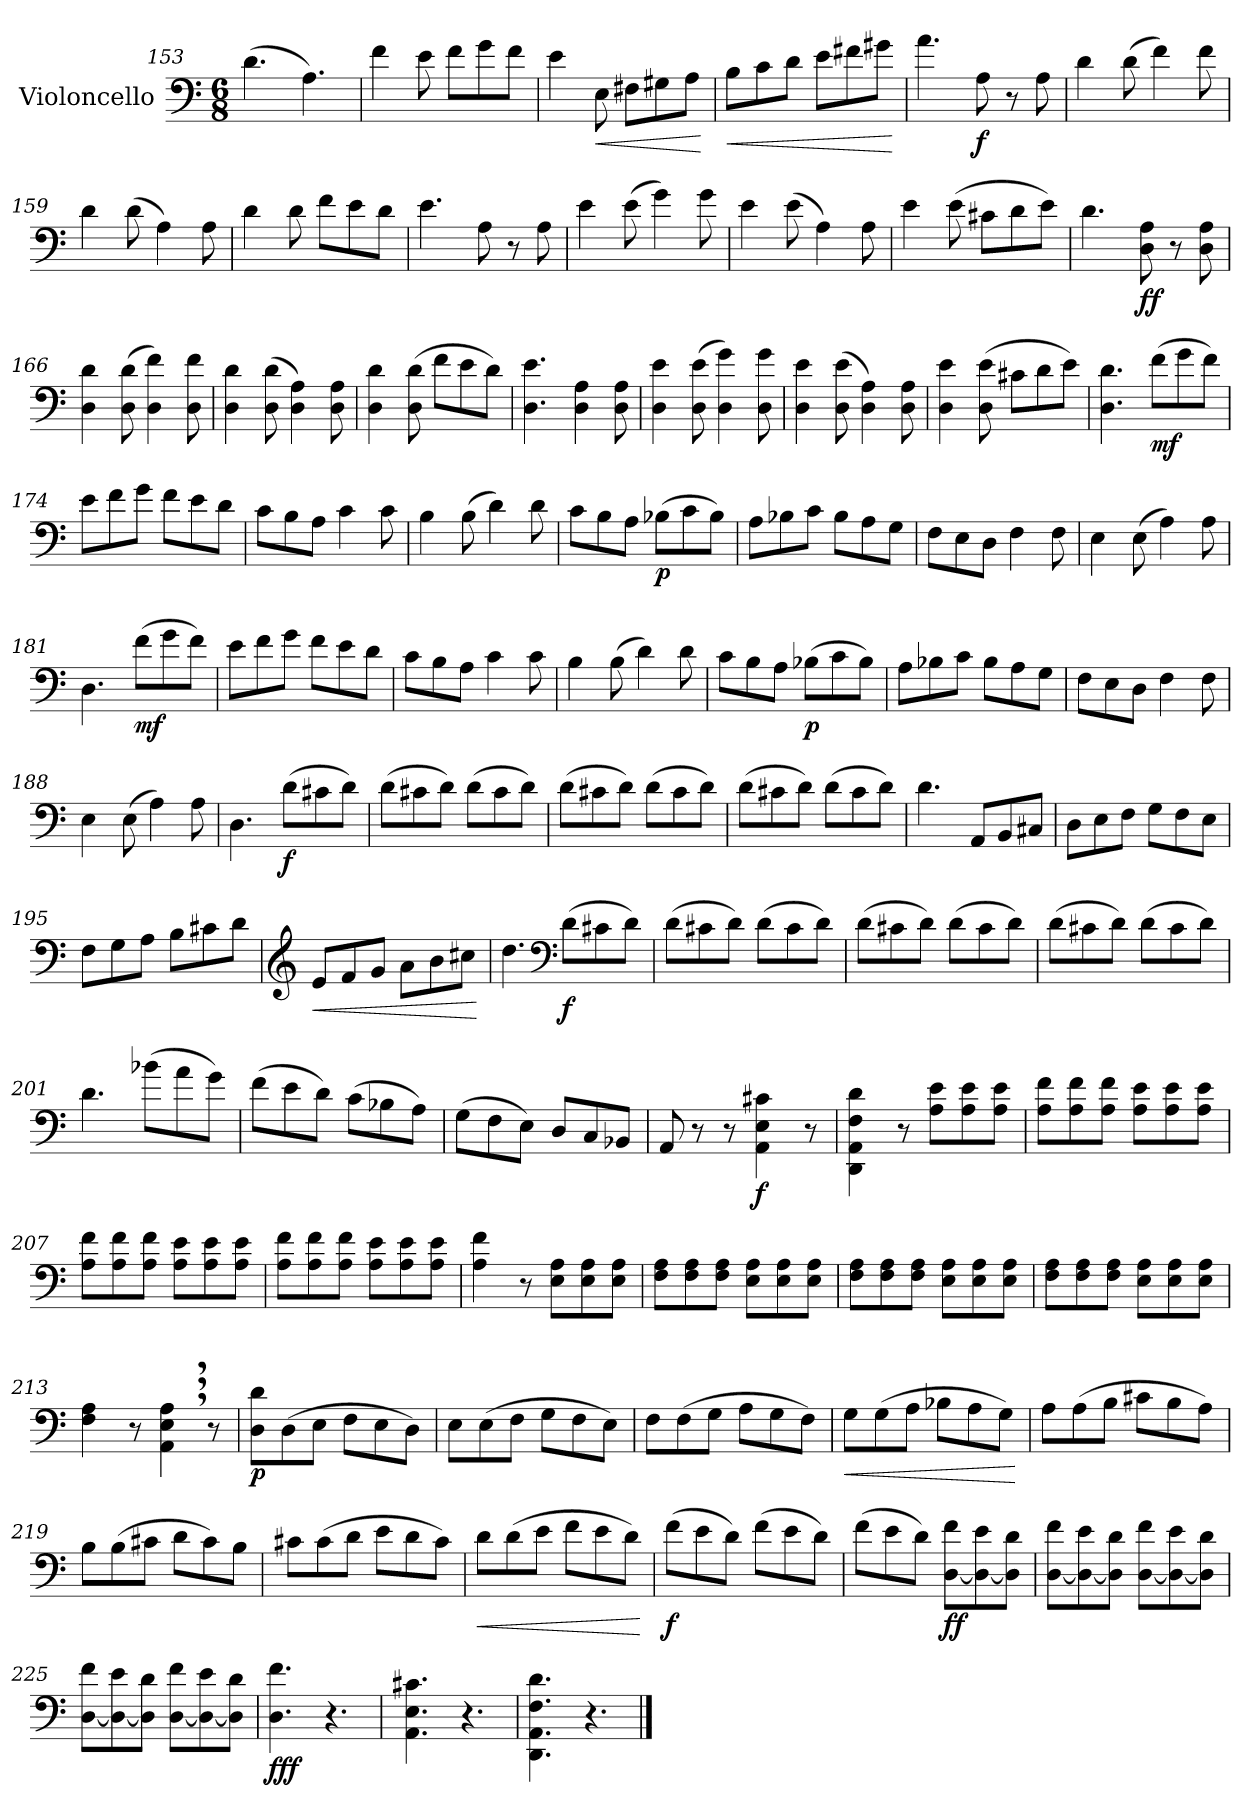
**kern	**dynam
*part1	*part1
*staff1	*staff1
*I"Violoncello	*
*I'Vc.	*
!!LO:LB:g=z
*clefF4	*
*k[]	*
*M6/8	*
=153	=153
(4.d\	.
4.A\)	.
=154	=154
4f\	.
8e\	.
8f\L	.
8g\	.
8f\J	.
=155	=155
4e\	.
!	!LO:HP:b
8E\	<
8F#X\L	.
8G#X\	.
8A\J	.
.	[
=156	=156
!	!LO:HP:b
8B\L	<
8c\	.
8d\J	.
8e\L	.
8f#X\	.
8g#X\J	.
.	[
=157	=157
4.a\	.
!	!LO:DY:b
8A\	f
8r	.
8A\	.
=158	=158
4d\	.
(8d\	.
4f\)	.
8f\	.
=159	=159
4d\	.
(8d\	.
4A\)	.
8A\	.
!!LO:LB:g=z
=160	=160
4d\	.
8d\	.
8f\L	.
8e\	.
8d\J	.
=161	=161
4.e\	.
8A\	.
8r	.
8A\	.
=162	=162
4e\	.
(8e\	.
4g\)	.
8g\	.
=163	=163
4e\	.
(8e\	.
4A\)	.
8A\	.
=164	=164
4e\	.
(8e\	.
8c#X\L	.
8d\	.
8e\J)	.
=165	=165
4.d\	.
!	!LO:DY:b
8D\ 8A\	ff
8r	.
8D\ 8A\	.
=166	=166
4D\ 4d\	.
(8D\ 8d\	.
4D\ 4f\)	.
8D\ 8f\	.
!!LO:LB:g=z
=167	=167
4D\ 4d\	.
(8D\ 8d\	.
4D\ 4A\)	.
8D\ 8A\	.
=168	=168
4D\ 4d\	.
(8D\ 8d\	.
8f\L	.
8e\	.
8d\J)	.
=169	=169
4.D\ 4.e\	.
4D\ 4A\	.
8D\ 8A\	.
=170	=170
4D\ 4e\	.
(8D\ 8e\	.
4D\ 4g\)	.
8D\ 8g\	.
=171	=171
4D\ 4e\	.
(8D\ 8e\	.
4D\ 4A\)	.
8D\ 8A\	.
=172	=172
4D\ 4e\	.
(8D\ 8e\	.
8c#X\L	.
8d\	.
8e\J)	.
=173	=173
4.D\ 4.d\	.
!	!LO:DY:b
(8f\L	mf
8g\	.
8f\J)	.
!!LO:LB:g=z
=174	=174
8e\L	.
8f\	.
8g\J	.
8f\L	.
8e\	.
8d\J	.
=175	=175
8c\L	.
8B\	.
8A\J	.
4c\	.
8c\	.
=176	=176
4B\	.
(8B\	.
4d\)	.
8d\	.
=177	=177
8c\L	.
8B\	.
8A\J	.
!	!LO:DY:b
(8B-X\L	p
8c\	.
8B-\J)	.
=178	=178
8A\L	.
8B-X\	.
8c\J	.
8B-\L	.
8A\	.
8G\J	.
=179	=179
8F\L	.
8E\	.
8D\J	.
4F\	.
8F\	.
=180	=180
4E\	.
(8E\	.
4A\)	.
8A\	.
!!LO:LB:g=z
=181	=181
4.D\	.
!	!LO:DY:b
(8f\L	mf
8g\	.
8f\J)	.
=182	=182
8e\L	.
8f\	.
8g\J	.
8f\L	.
8e\	.
8d\J	.
=183	=183
8c\L	.
8B\	.
8A\J	.
4c\	.
8c\	.
=184	=184
4B\	.
(8B\	.
4d\)	.
8d\	.
=185	=185
8c\L	.
8B\	.
8A\J	.
!	!LO:DY:b
(8B-X\L	p
8c\	.
8B-\J)	.
=186	=186
8A\L	.
8B-X\	.
8c\J	.
8B-\L	.
8A\	.
8G\J	.
=187	=187
8F\L	.
8E\	.
8D\J	.
4F\	.
8F\	.
!!LO:LB:g=z
=188	=188
4E\	.
(8E\	.
4A\)	.
8A\	.
=189	=189
4.D\	.
!	!LO:DY:b
(8d\L	f
8c#X\	.
8d\J)	.
=190	=190
(8d\L	.
8c#X\	.
8d\J)	.
(8d\L	.
8c#\	.
8d\J)	.
=191	=191
(8d\L	.
8c#X\	.
8d\J)	.
(8d\L	.
8c#\	.
8d\J)	.
=192	=192
(8d\L	.
8c#X\	.
8d\J)	.
(8d\L	.
8c#\	.
8d\J)	.
=193	=193
4.d\	.
8AA/L	.
8BB/	.
8C#X/J	.
!!LO:LB:g=z
=194	=194
8D\L	.
8E\	.
8F\J	.
8G\L	.
8F\	.
8E\J	.
=195	=195
8F\L	.
8G\	.
8A\J	.
8B\L	.
8c#X\	.
8d\J	.
=196	=196
*clefG2	*
!	!LO:HP:b
8e/L	<
8f/	.
8g/J	.
8a\L	.
8b\	.
8cc#X\J	.
.	[
=197	=197
4.dd\	.
*clefF4	*
!	!LO:DY:b
(8d\L	f
8c#X\	.
8d\J)	.
=198	=198
(8d\L	.
8c#X\	.
8d\J)	.
(8d\L	.
8c#\	.
8d\J)	.
!!LO:LB:g=z
=199	=199
(8d\L	.
8c#X\	.
8d\J)	.
(8d\L	.
8c#\	.
8d\J)	.
=200	=200
(8d\L	.
8c#X\	.
8d\J)	.
(8d\L	.
8c#\	.
8d\J)	.
=201	=201
4.d\	.
(8b-X\L	.
8a\	.
8g\J)	.
=202	=202
(8f\L	.
8e\	.
8d\J)	.
(8c\L	.
8B-X\	.
8A\J)	.
=203	=203
(8G\L	.
8F\	.
8E\J)	.
8D/L	.
8C/	.
8BB-X/J	.
!!LO:PB:g=z
=204	=204
8AA/	.
8r	.
8r	.
!	!LO:DY:b
4AA\ 4E\ 4c#X\	f
8r	.
=205	=205
4DD\ 4AA\ 4F\ 4d\	.
8r	.
8A\ 8e\L	.
8A\ 8e\	.
8A\ 8e\J	.
=206	=206
8A\ 8f\L	.
8A\ 8f\	.
8A\ 8f\J	.
8A\ 8e\L	.
8A\ 8e\	.
8A\ 8e\J	.
=207	=207
8A\ 8f\L	.
8A\ 8f\	.
8A\ 8f\J	.
8A\ 8e\L	.
8A\ 8e\	.
8A\ 8e\J	.
=208	=208
8A\ 8f\L	.
8A\ 8f\	.
8A\ 8f\J	.
8A\ 8e\L	.
8A\ 8e\	.
8A\ 8e\J	.
=209	=209
4A\ 4f\	.
8r	.
8E\ 8A\L	.
8E\ 8A\	.
8E\ 8A\J	.
!!LO:LB:g=z
=210	=210
8F\ 8A\L	.
8F\ 8A\	.
8F\ 8A\J	.
8E\ 8A\L	.
8E\ 8A\	.
8E\ 8A\J	.
=211	=211
8F\ 8A\L	.
8F\ 8A\	.
8F\ 8A\J	.
8E\ 8A\L	.
8E\ 8A\	.
8E\ 8A\J	.
=212	=212
8F\ 8A\L	.
8F\ 8A\	.
8F\ 8A\J	.
8E\ 8A\L	.
8E\ 8A\	.
8E\ 8A\J	.
=213	=213
4F\ 4A\	.
8r	.
4AA\, 4E\, 4A\,	.
8r	.
=214	=214
*MM250	*
!	!LO:DY:b
8D\ 8d\L	p
(8D\	.
8E\J	.
8F\L	.
8E\	.
8D\J)	.
=215	=215
8E\L	.
(8E\	.
8F\J	.
8G\L	.
8F\	.
8E\J)	.
=216	=216
8F\L	.
(8F\	.
8G\J	.
8A\L	.
8G\	.
8F\J)	.
!!LO:LB:g=z
=217	=217
!	!LO:HP:b
8G\L	<
(8G\	.
8A\J	.
8B-X\L	.
8A\	.
8G\J)	.
.	[
=218	=218
8A\L	.
(8A\	.
8B\J	.
8c#X\L	.
8B\	.
8A\J)	.
=219	=219
8B\L	.
(8B\	.
8c#X\J	.
8d\L	.
8c#\)	.
8B\J	.
=220	=220
8c#X\L	.
(8c#\	.
8d\J	.
8e\L	.
8d\	.
8c#\J)	.
=221	=221
!	!LO:HP:b
8d\L	<
(8d\	.
8e\J	.
8f\L	.
8e\	.
8d\J)	.
.	[
!!LO:LB:g=z
=222	=222
!	!LO:DY:b
(8f\L	f
8e\	.
8d\J)	.
(8f\L	.
8e\	.
8d\J)	.
=223	=223
(8f\L	.
8e\	.
8d\J)	.
!	!LO:DY:b
[8D\ 8f\L	ff
8D\_ 8e\	.
8D\] 8d\J	.
=224	=224
[8D\ 8f\L	.
8D\_ 8e\	.
8D\] 8d\J	.
[8D\ 8f\L	.
8D\_ 8e\	.
8D\] 8d\J	.
=225	=225
[8D\ 8f\L	.
8D\_ 8e\	.
8D\] 8d\J	.
[8D\ 8f\L	.
8D\_ 8e\	.
8D\] 8d\J	.
=226	=226
!	!LO:DY:b
4.D\ 4.f\	fff
4.r	.
=227	=227
4.AA\ 4.E\ 4.c#X\	.
4.r	.
!!LO:LB:g=z
=228	=228
4.DD\ 4.AA\ 4.F\ 4.d\	.
4.r	.
==	==
*-	*-
